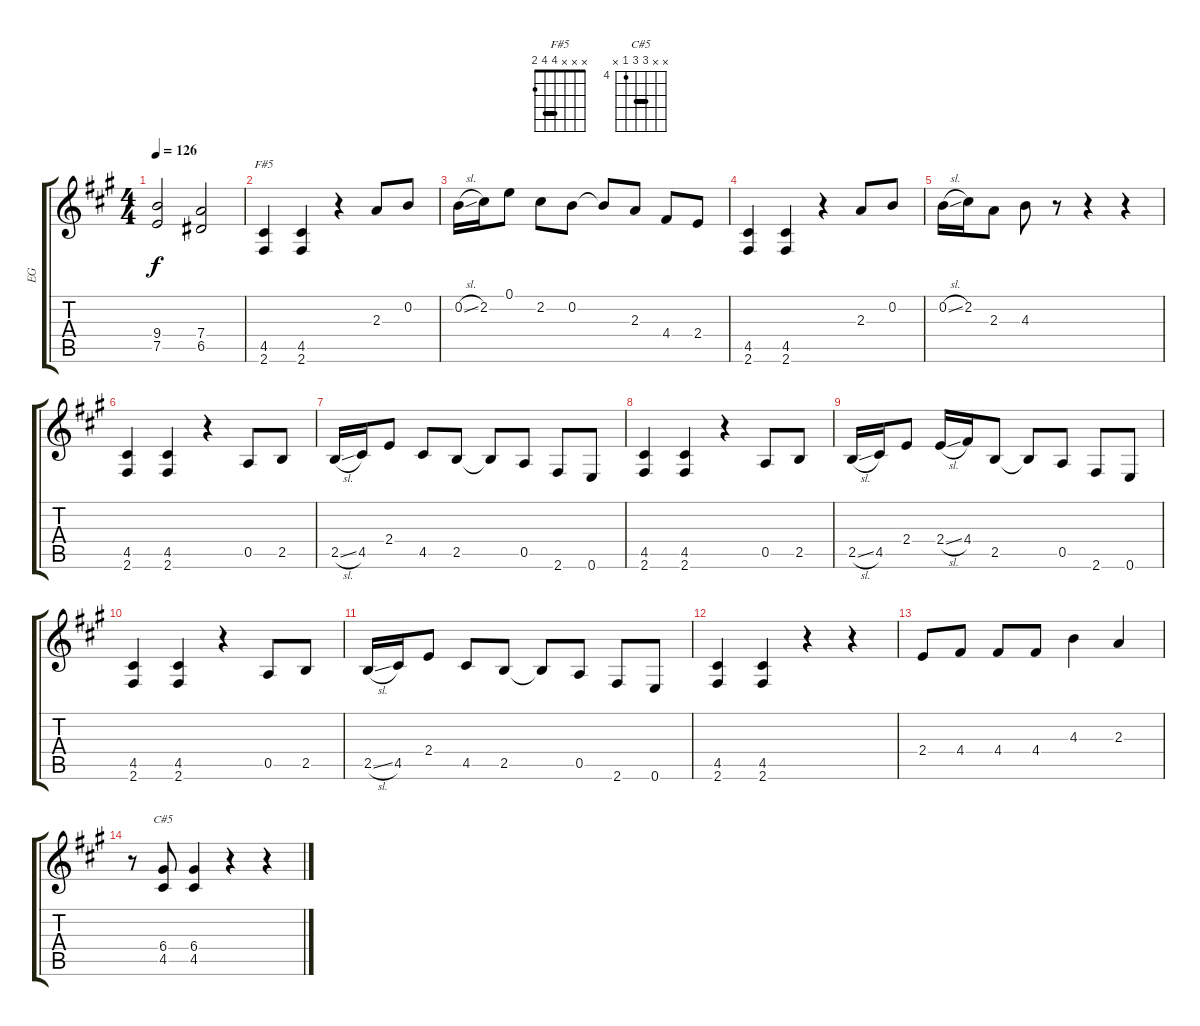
\track ("EG" "EG") {instrument distortionguitar}
\staff {score tabs}
\tuning (E4 B3 G3 D3 A2 E2) {hide}
\chord ("F#5" x x x 4 4 2) {barre 4}
\chord ("C#5" x x 6 6 4 x) {firstfret 4 barre 6}
\ts (4 4)
\tempo 126
\clef g2
\ks f#minor
(9.4 7.5).2{dy f} (7.4 6.5).2 |
(4.5 2.6).4{ch "F#5"} (4.5 2.6).4 r.4 2.3.8 0.2.8 |
0.2{sl}.16 2.2.16 0.1.8 2.2.8 0.2.8 0.2{t}.8 2.3.8 4.4.8 2.4.8 |
(4.5 2.6).4 (4.5 2.6).4 r.4 2.3.8 0.2.8 |
0.2{sl}.16 2.2.16 2.3.8 4.3.8 r.8 r.4 r.4 |
(4.5 2.6).4 (4.5 2.6).4 r.4 0.5.8 2.5.8 |
2.5{sl}.16 4.5.16 2.4.8 4.5.8 2.5.8 2.5{t}.8 0.5.8 2.6.8 0.6.8 |
(4.5 2.6).4 (4.5 2.6).4 r.4 0.5.8 2.5.8 |
2.5{sl}.16 4.5.16 2.4.8 2.4{sl}.16 4.4.16 2.5.8 2.5{t}.8 0.5.8 2.6.8 0.6.8 |
(4.5 2.6).4 (4.5 2.6).4 r.4 0.5.8 2.5.8 |
2.5{sl}.16 4.5.16 2.4.8 4.5.8 2.5.8 2.5{t}.8 0.5.8 2.6.8 0.6.8 |
(4.5 2.6).4 (4.5 2.6).4 r.4 r.4 |
2.4.8 4.4.8 4.4.8 4.4.8 4.3.4 2.3.4 |
r.8 (6.4 4.5).8{ch "C#5"} (6.4 4.5).4 r.4 r.4
